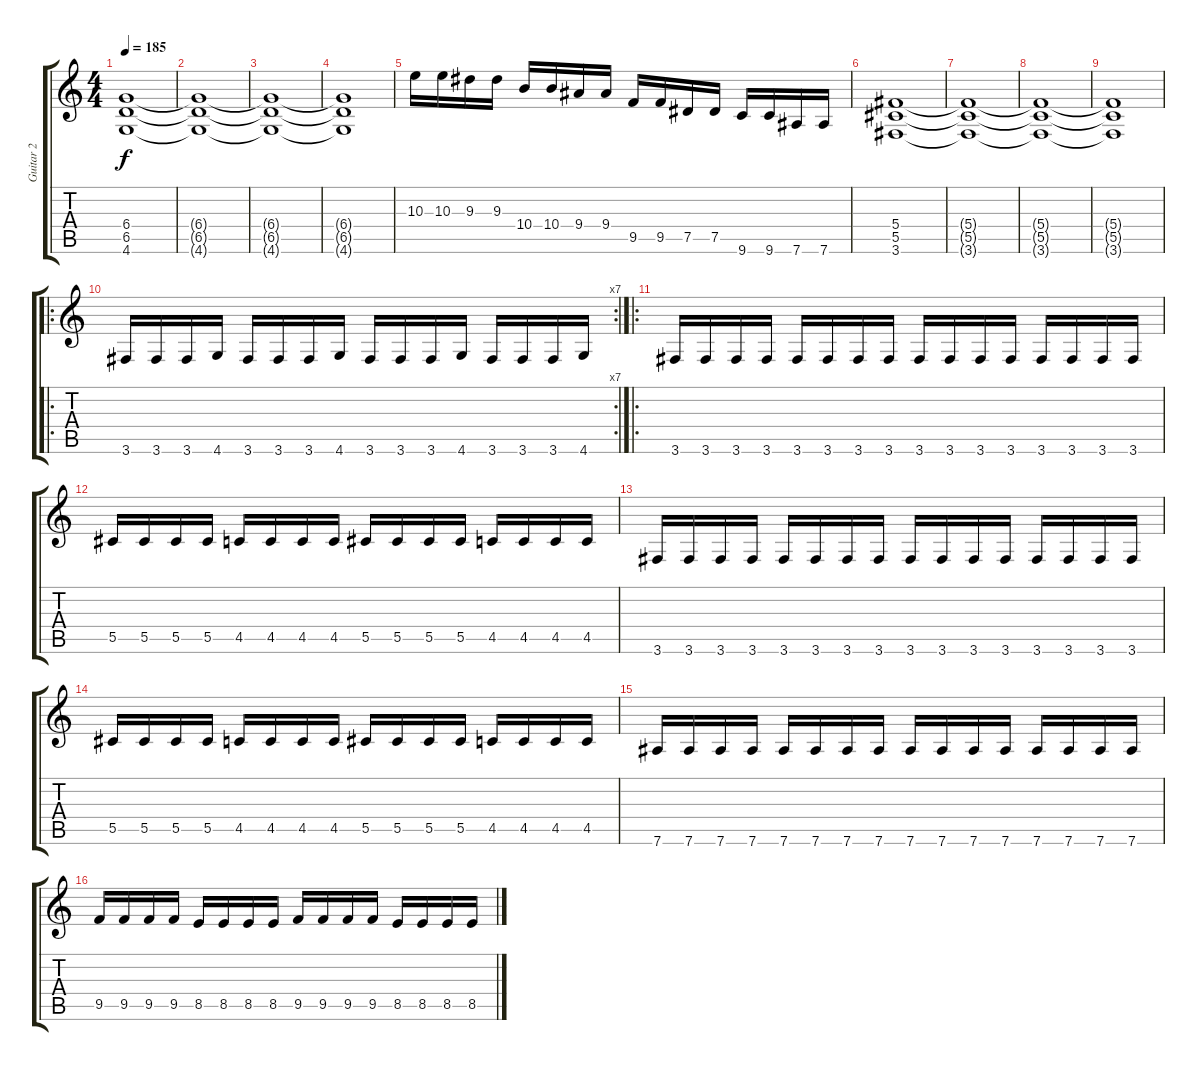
\track ("Guitar 2" "Guitar 2") {instrument distortionguitar}
\staff {score tabs}
\tuning (Eb4 Bb3 Gb3 Db3 Ab2 Eb2) {hide}
\ts (4 4)
\tempo 185
\clef g2
\ks c
(6.4 6.5 4.6).1{dy f} |
(6.4{t} 6.5{t} 4.6{t}).1 |
(6.4{t} 6.5{t} 4.6{t}).1 |
(6.4{t} 6.5{t} 4.6{t}).1 |
10.3.16 10.3.16 9.3.16 9.3.16 10.4.16 10.4.16 9.4.16 9.4.16 9.5.16 9.5.16 7.5.16 7.5.16 9.6.16 9.6.16 7.6.16 7.6.16 |
(5.4 5.5 3.6).1 |
(5.4{t} 5.5{t} 3.6{t}).1 |
(5.4{t} 5.5{t} 3.6{t}).1 |
(5.4{t} 5.5{t} 3.6{t}).1 |
\ro
\rc 7
3.6.16 3.6.16 3.6.16 4.6.16 3.6.16 3.6.16 3.6.16 4.6.16 3.6.16 3.6.16 3.6.16 4.6.16 3.6.16 3.6.16 3.6.16 4.6.16 |
\ro
3.6.16 3.6.16 3.6.16 3.6.16 3.6.16 3.6.16 3.6.16 3.6.16 3.6.16 3.6.16 3.6.16 3.6.16 3.6.16 3.6.16 3.6.16 3.6.16 |
5.5.16 5.5.16 5.5.16 5.5.16 4.5.16 4.5.16 4.5.16 4.5.16 5.5.16 5.5.16 5.5.16 5.5.16 4.5.16 4.5.16 4.5.16 4.5.16 |
3.6.16 3.6.16 3.6.16 3.6.16 3.6.16 3.6.16 3.6.16 3.6.16 3.6.16 3.6.16 3.6.16 3.6.16 3.6.16 3.6.16 3.6.16 3.6.16 |
5.5.16 5.5.16 5.5.16 5.5.16 4.5.16 4.5.16 4.5.16 4.5.16 5.5.16 5.5.16 5.5.16 5.5.16 4.5.16 4.5.16 4.5.16 4.5.16 |
7.6.16 7.6.16 7.6.16 7.6.16 7.6.16 7.6.16 7.6.16 7.6.16 7.6.16 7.6.16 7.6.16 7.6.16 7.6.16 7.6.16 7.6.16 7.6.16 |
9.5.16 9.5.16 9.5.16 9.5.16 8.5.16 8.5.16 8.5.16 8.5.16 9.5.16 9.5.16 9.5.16 9.5.16 8.5.16 8.5.16 8.5.16 8.5.16
